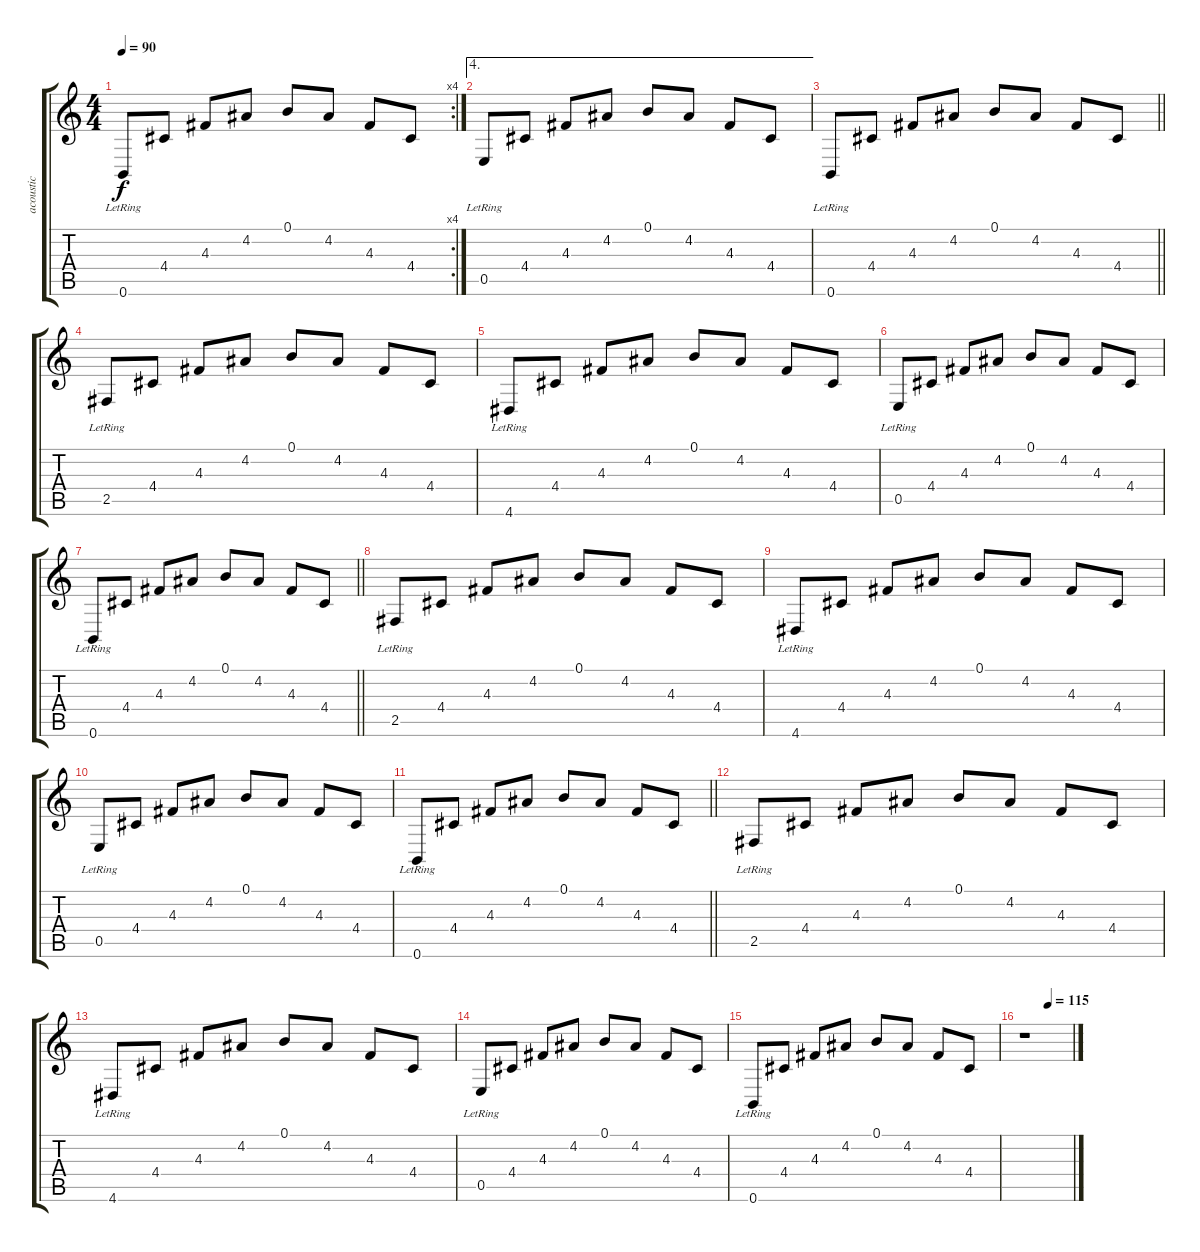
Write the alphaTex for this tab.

\track ("acoustic" "acoustic") {instrument acousticguitarsteel}
\staff {score tabs}
\tuning (B3 Gb3 D3 A2 E2 B1) {hide}
\rc 4
\ts (4 4)
\tempo 90
\clef g2
\ks c
0.6{lr}.8{dy f} 4.4.8 4.3.8 4.2.8 0.1.8 4.2.8 4.3.8 4.4.8 |
\ae 4
0.5{lr}.8 4.4.8 4.3.8 4.2.8 0.1.8 4.2.8 4.3.8 4.4.8 |
\barLineRight lightlight
0.6{lr}.8 4.4.8 4.3.8 4.2.8 0.1.8 4.2.8 4.3.8 4.4.8 |
2.5{lr}.8 4.4.8 4.3.8 4.2.8 0.1.8 4.2.8 4.3.8 4.4.8 |
4.6{lr}.8 4.4.8 4.3.8 4.2.8 0.1.8 4.2.8 4.3.8 4.4.8 |
0.5{lr}.8 4.4.8 4.3.8 4.2.8 0.1.8 4.2.8 4.3.8 4.4.8 |
\barLineRight lightlight
0.6{lr}.8 4.4.8 4.3.8 4.2.8 0.1.8 4.2.8 4.3.8 4.4.8 |
2.5{lr}.8 4.4.8 4.3.8 4.2.8 0.1.8 4.2.8 4.3.8 4.4.8 |
4.6{lr}.8 4.4.8 4.3.8 4.2.8 0.1.8 4.2.8 4.3.8 4.4.8 |
0.5{lr}.8 4.4.8 4.3.8 4.2.8 0.1.8 4.2.8 4.3.8 4.4.8 |
\barLineRight lightlight
0.6{lr}.8 4.4.8 4.3.8 4.2.8 0.1.8 4.2.8 4.3.8 4.4.8 |
2.5{lr}.8 4.4.8 4.3.8 4.2.8 0.1.8 4.2.8 4.3.8 4.4.8 |
4.6{lr}.8 4.4.8 4.3.8 4.2.8 0.1.8 4.2.8 4.3.8 4.4.8 |
0.5{lr}.8 4.4.8 4.3.8 4.2.8 0.1.8 4.2.8 4.3.8 4.4.8 |
0.6{lr}.8 4.4.8 4.3.8 4.2.8 0.1.8 4.2.8 4.3.8 4.4.8 |
\tempo (115 0.5)
r.1
